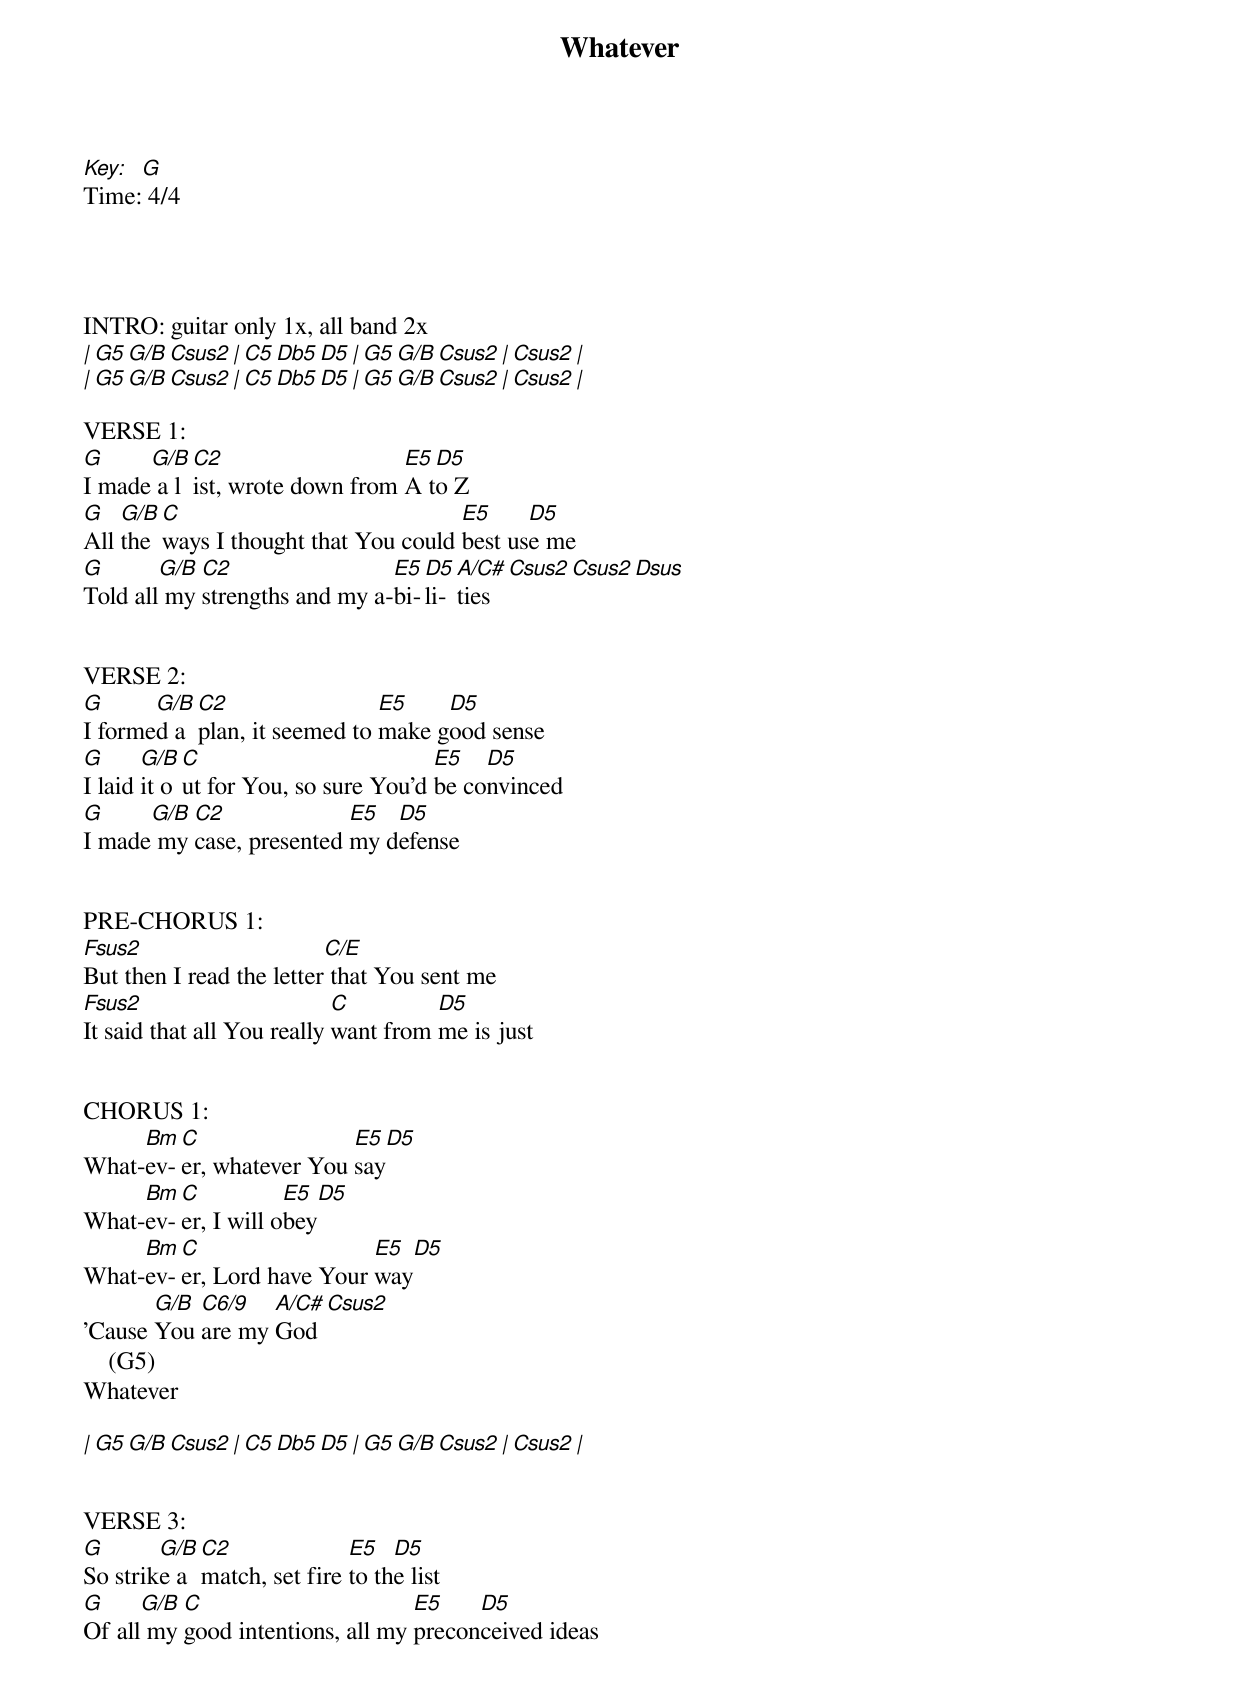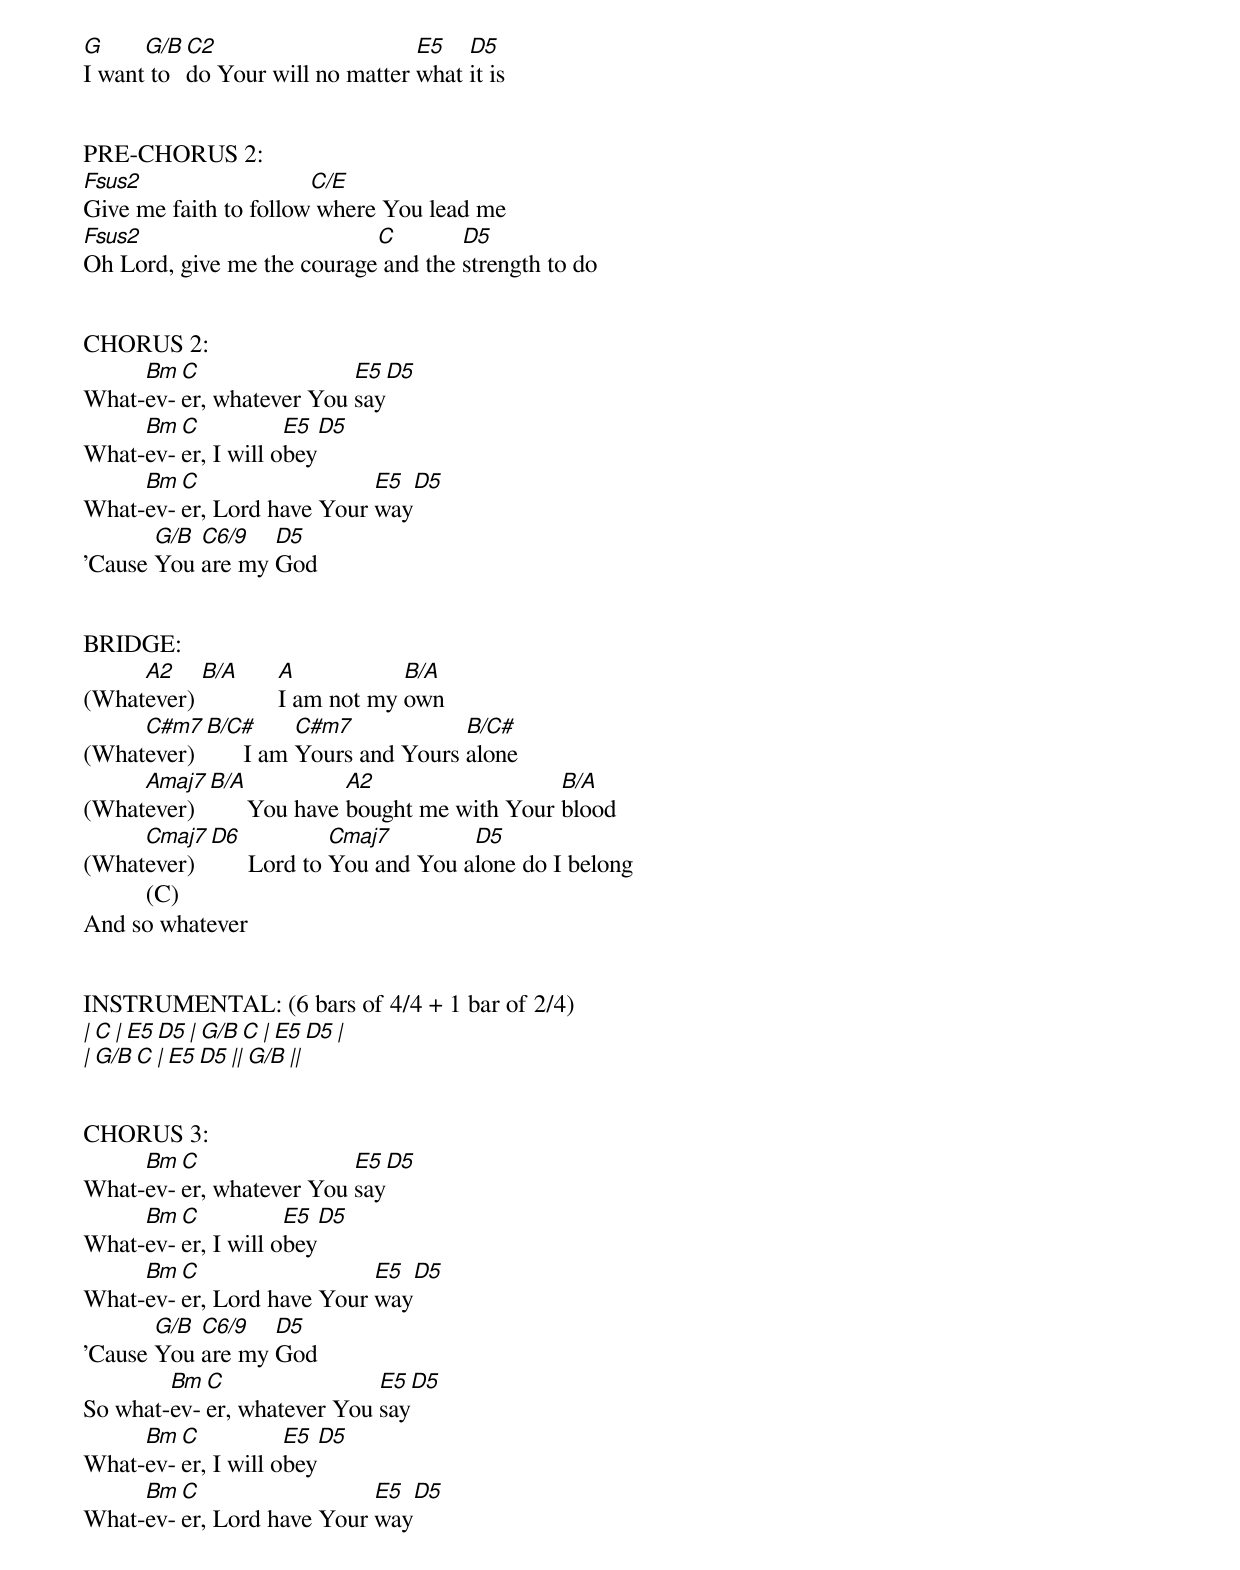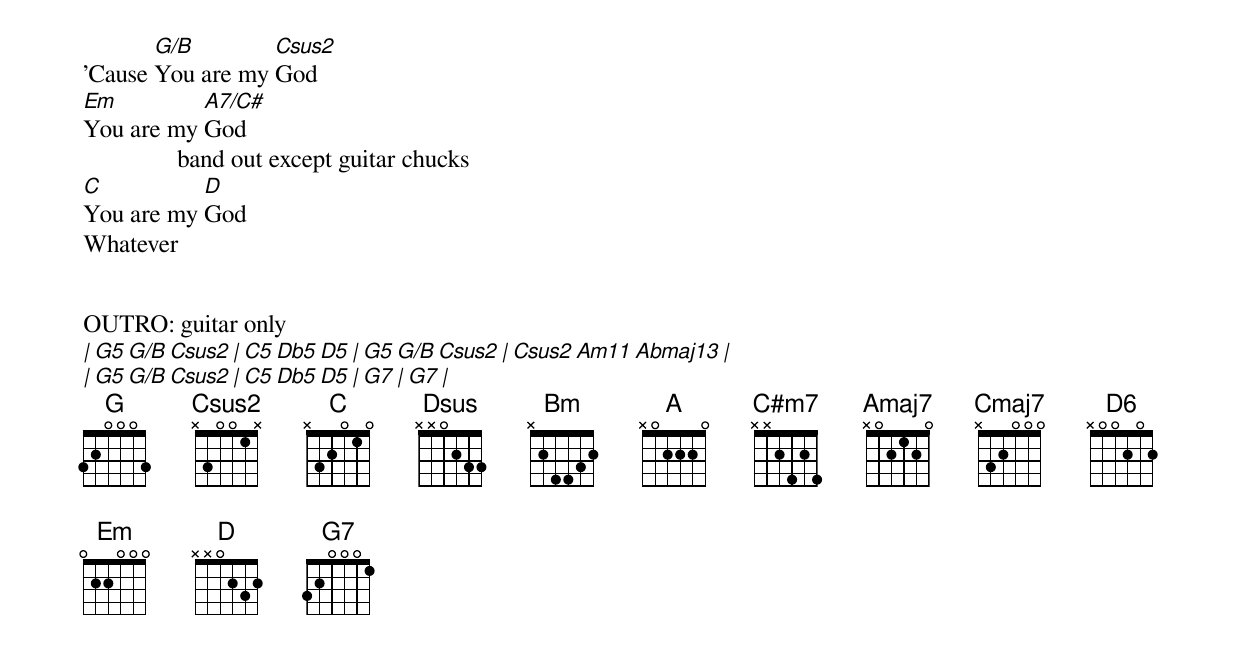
Whatever
Key: G
Time: 4/4




INTRO: guitar only 1x, all band 2x
| G5  G/B  Csus2  |  C5  Db5  D5 | G5 G/B  Csus2    | Csus2     |
| G5  G/B  Csus2  |  C5  Db5  D5 | G5 G/B  Csus2    | Csus2     |

VERSE 1:
G     G/B C2                   E5 D5
I made a list, wrote down from A to Z
G   G/B C                             E5     D5
All the ways I thought that You could best use me
G       G/B C2                 E5 D5 A/C#    Csus2 Csus2 Dsus
Told all my strengths and my a-bi-li-ties


VERSE 2:
G      G/B C2                 E5    D5
I formed a plan, it seemed to make good sense
G      G/B C                         E5   D5
I laid it out for You, so sure You'd be convinced
G     G/B C2              E5  D5
I made my case, presented my defense


PRE-CHORUS 1:
Fsus2                     C/E
But then I read the letter that You sent me
Fsus2                       C         D5
It said that all You really want from me is just


CHORUS 1:
     Bm C                E5  D5
What-ev-er, whatever You say
     Bm C           E5  D5
What-ev-er, I will obey
     Bm C                  E5  D5
What-ev-er, Lord have Your way
       G/B C6/9   A/C#  Csus2
'Cause You are my God
    (G5)
Whatever

| G5  G/B  Csus2  |  C5  Db5  D5 | G5 G/B  Csus2    | Csus2     |


VERSE 3:
G       G/B C2              E5   D5
So strike a match, set fire to the list
G     G/B C                       E5    D5
Of all my good intentions, all my preconceived ideas
G     G/B C2                     E5   D5
I want to do Your will no matter what it is


PRE-CHORUS 2:
Fsus2                  C/E
Give me faith to follow where You lead me
Fsus2                       C        D5
Oh Lord, give me the courage and the strength to do


CHORUS 2:
     Bm C                E5  D5
What-ev-er, whatever You say
     Bm C           E5  D5
What-ev-er, I will obey
     Bm C                  E5  D5
What-ev-er, Lord have Your way
       G/B C6/9   D5
'Cause You are my God


BRIDGE:
     A2    B/A   A           B/A
(Whatever)       I am not my own
     C#m7  B/C#       C#m7            B/C#
(Whatever)       I am Yours and Yours alone
     Amaj7 B/A            A2                  B/A
(Whatever)       You have bought me with Your blood
     Cmaj7 D6            Cmaj7        D5
(Whatever)       Lord to You and You alone do I belong
          (C)
And so whatever


INSTRUMENTAL: (6 bars of 4/4 + 1 bar of 2/4)
| C          |      E5 D5 | G/B  C     |      E5 D5 |
| G/B  C     |      E5 D5 ||   G/B ||


CHORUS 3:
     Bm C                E5  D5
What-ev-er, whatever You say
     Bm C           E5  D5
What-ev-er, I will obey
     Bm C                  E5  D5
What-ev-er, Lord have Your way
       G/B C6/9   D5
'Cause You are my God
        Bm C                E5  D5
So what-ev-er, whatever You say
     Bm C           E5  D5
What-ev-er, I will obey
     Bm C                  E5  D5
What-ev-er, Lord have Your way
       G/B        Csus2
'Cause You are my God
Em         A7/C#
You are my God
               band out except guitar chucks
C          D
You are my God
Whatever


OUTRO: guitar only
| G5  G/B  Csus2  |  C5  Db5  D5 | G5 G/B  Csus2    | Csus2    Am11  Abmaj13 |
| G5  G/B  Csus2  |  C5  Db5  D5 | G7               | G7                     |
